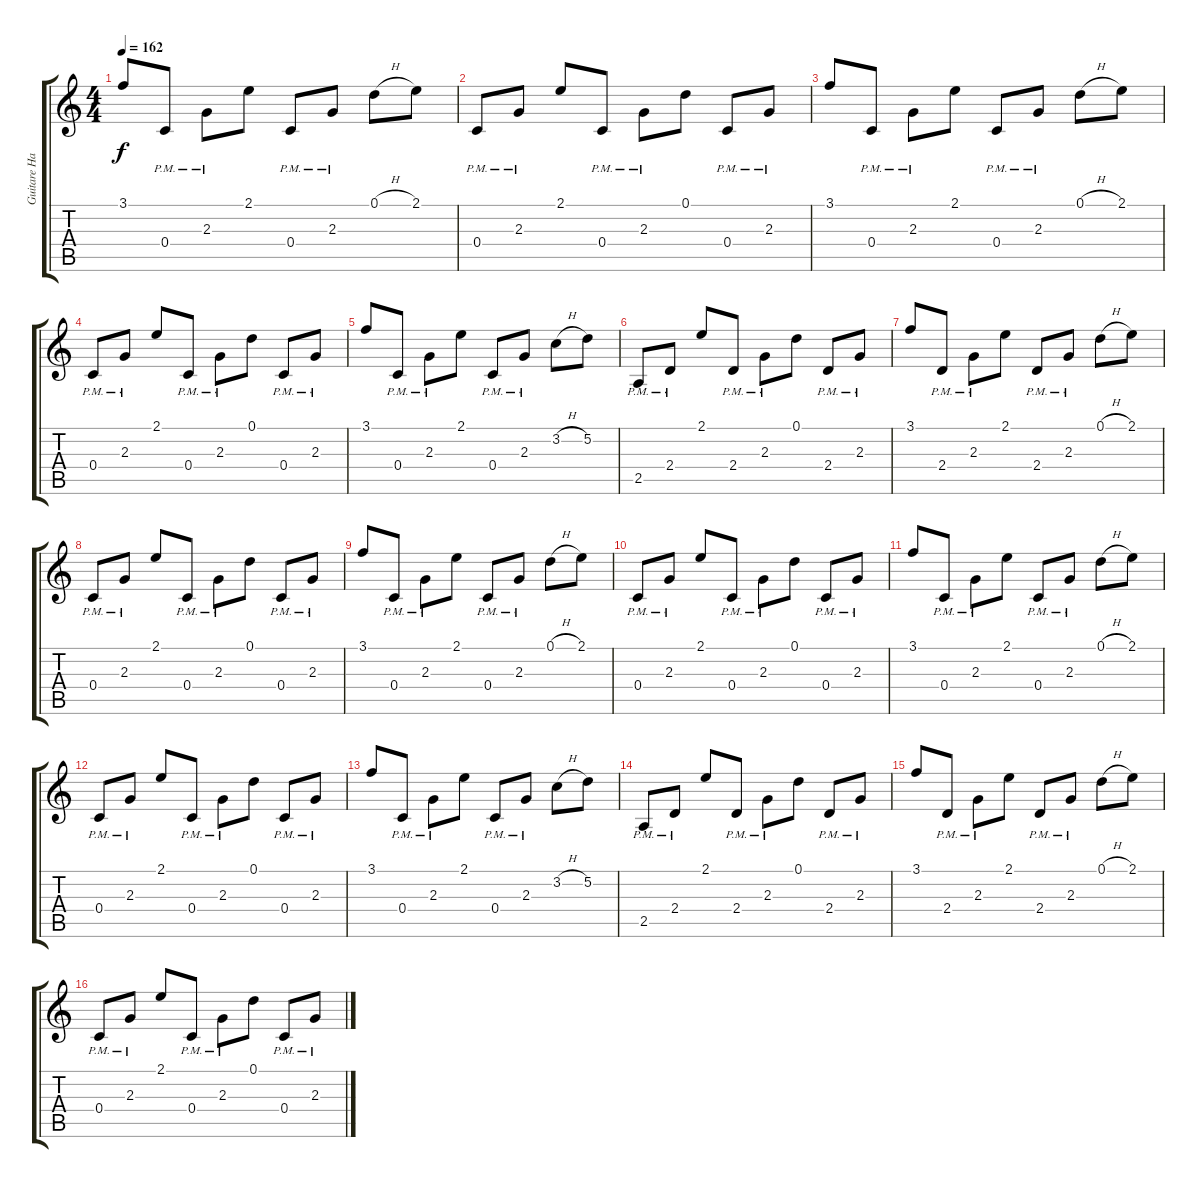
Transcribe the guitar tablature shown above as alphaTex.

\track ("Guitare Harmonique" "Guitare Ha") {instrument distortionguitar}
\staff {score tabs}
\tuning (D4 A3 F3 C3 G2 C2) {hide}
\ts (4 4)
\tempo 162
\clef g2
\ks c
3.1.8{dy f} 0.4{pm}.8 2.3{pm}.8 2.1.8 0.4{pm}.8 2.3{pm}.8 0.1{h}.8 2.1.8 |
0.4{pm}.8 2.3{pm}.8 2.1.8 0.4{pm}.8 2.3{pm}.8 0.1.8 0.4{pm}.8 2.3{pm}.8 |
3.1.8 0.4{pm}.8 2.3{pm}.8 2.1.8 0.4{pm}.8 2.3{pm}.8 0.1{h}.8 2.1.8 |
0.4{pm}.8 2.3{pm}.8 2.1.8 0.4{pm}.8 2.3{pm}.8 0.1.8 0.4{pm}.8 2.3{pm}.8 |
3.1.8 0.4{pm}.8 2.3{pm}.8 2.1.8 0.4{pm}.8 2.3{pm}.8 3.2{h}.8 5.2.8 |
2.5{pm}.8 2.4{pm}.8 2.1.8 2.4{pm}.8 2.3{pm}.8 0.1.8 2.4{pm}.8 2.3{pm}.8 |
3.1.8 2.4{pm}.8 2.3{pm}.8 2.1.8 2.4{pm}.8 2.3{pm}.8 0.1{h}.8 2.1.8 |
0.4{pm}.8 2.3{pm}.8 2.1.8 0.4{pm}.8 2.3{pm}.8 0.1.8 0.4{pm}.8 2.3{pm}.8 |
3.1.8 0.4{pm}.8 2.3{pm}.8 2.1.8 0.4{pm}.8 2.3{pm}.8 0.1{h}.8 2.1.8 |
0.4{pm}.8 2.3{pm}.8 2.1.8 0.4{pm}.8 2.3{pm}.8 0.1.8 0.4{pm}.8 2.3{pm}.8 |
3.1.8 0.4{pm}.8 2.3{pm}.8 2.1.8 0.4{pm}.8 2.3{pm}.8 0.1{h}.8 2.1.8 |
0.4{pm}.8 2.3{pm}.8 2.1.8 0.4{pm}.8 2.3{pm}.8 0.1.8 0.4{pm}.8 2.3{pm}.8 |
3.1.8 0.4{pm}.8 2.3{pm}.8 2.1.8 0.4{pm}.8 2.3{pm}.8 3.2{h}.8 5.2.8 |
2.5{pm}.8 2.4{pm}.8 2.1.8 2.4{pm}.8 2.3{pm}.8 0.1.8 2.4{pm}.8 2.3{pm}.8 |
3.1.8 2.4{pm}.8 2.3{pm}.8 2.1.8 2.4{pm}.8 2.3{pm}.8 0.1{h}.8 2.1.8 |
0.4{pm}.8 2.3{pm}.8 2.1.8 0.4{pm}.8 2.3{pm}.8 0.1.8 0.4{pm}.8 2.3{pm}.8
